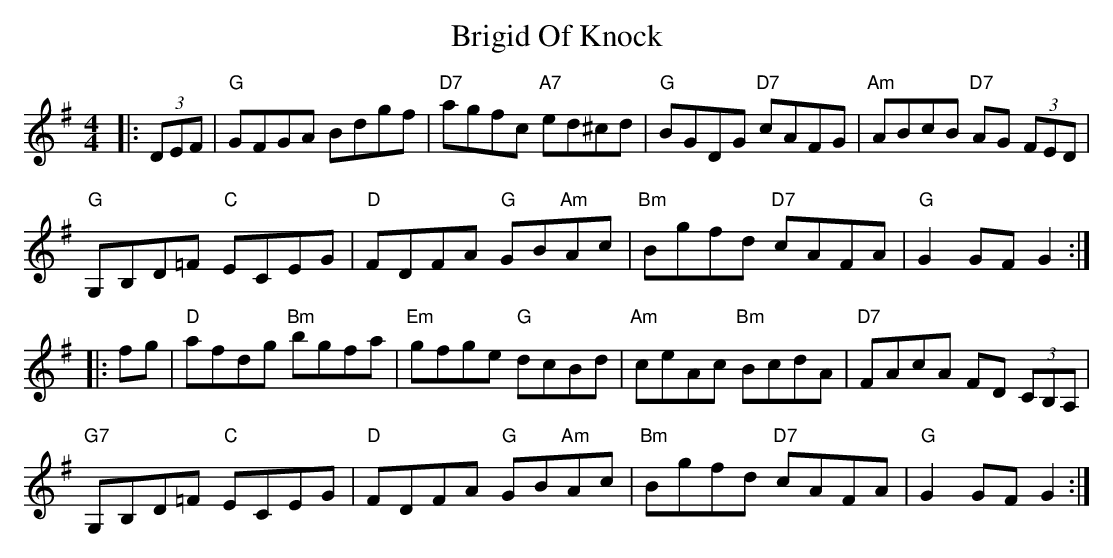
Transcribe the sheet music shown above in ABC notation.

X:1
T: Brigid Of Knock
M: 4/4
L: 1/8
K: Gmaj
|:(3DEF|"G"GFGA Bdgf|"D7"agfc "A7"ed^cd|"G"BGDG "D7"cAFG|"Am"ABcB "D7"AG (3FED|
"G"G,B,D=F "C"ECEG|"D"FDFA "G"GB"Am"Ac|"Bm"Bgfd "D7"cAFA|"G"G2 GF G2:|
|:fg|"D"afdg "Bm"bgfa|"Em"gfge "G"dcBd|"Am"ceAc "Bm"BcdA|"D7"FAcA FD (3CB,A,|
"G7"G,B,D=F "C"ECEG|"D"FDFA "G"GB"Am"Ac|"Bm"Bgfd "D7"cAFA|"G"G2 GF G2:|
